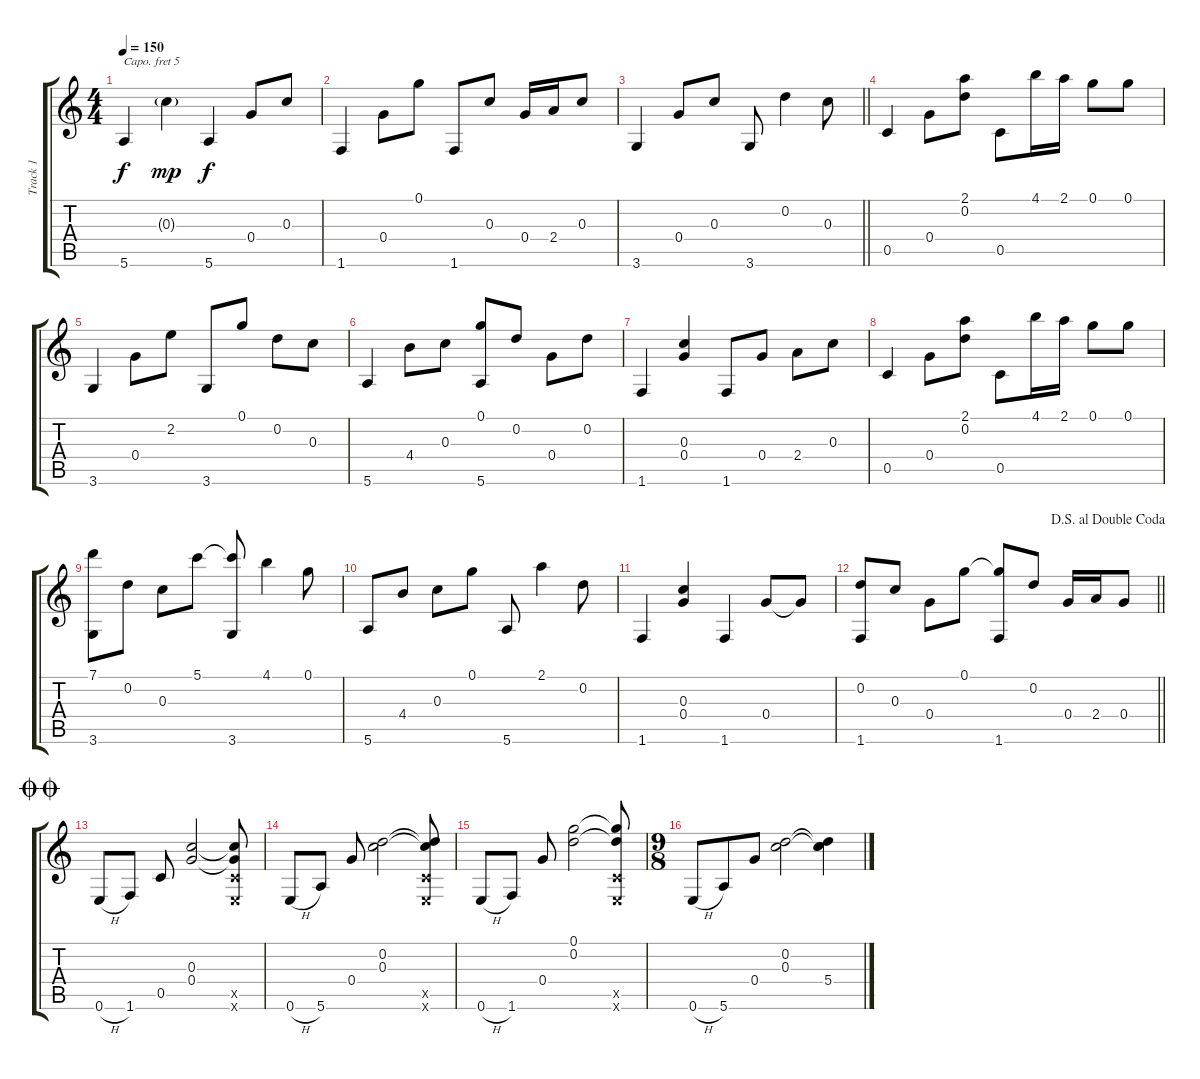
\track ("Track 1" "Track 1") {instrument acousticguitarsteel}
\staff {score tabs}
\capo 5
\tuning (D4 A3 G3 D3 G2 B1) {hide}
\ts (4 4)
\tempo 150
\clef g2
\ks c
5.6.4{dy f} 0.3{g}.4{dy mp} 5.6.4{dy f} 0.4.8 0.3.8 |
1.6.4 0.4.8 0.1.8 1.6.8 0.3.8 0.4.16 2.4.16 0.3.8 |
\barLineRight lightlight
3.6.4 0.4.8 0.3.8 3.6.8 0.2.4 0.3.8 |
0.5.4 0.4.8 (2.1 0.2).8 0.5.8 4.1.16 2.1.16 0.1.8 0.1.8 |
3.6.4 0.4.8 2.2.8 3.6.8 0.1.8 0.2.8 0.3.8 |
5.6.4 4.4.8 0.3.8 (0.1 5.6).8 0.2.8 0.4.8 0.2.8 |
1.6.4 (0.3 0.4).4 1.6.8 0.4.8 2.4.8 0.3.8 |
0.5.4 0.4.8 (2.1 0.2).8 0.5.8 4.1.16 2.1.16 0.1.8 0.1.8 |
(7.1 3.6).8 0.2.8 0.3.8 5.1.8 (5.1{t} 3.6).8 4.1.4 0.1.8 |
5.6.8 4.4.8 0.3.8 0.1.8 5.6.8 2.1.4 0.2.8 |
1.6.4 (0.3 0.4).4 1.6.4 0.4.8 0.4{t}.8 |
\jump dalsegnoaldoublecoda
\barLineRight lightlight
(0.2 1.6).8 0.3.8 0.4.8 0.1.8 (0.1{t} 1.6).8 0.2.8 0.4.16 2.4.16 0.4.8 |
\jump doublecoda
0.6{h}.8 1.6.8 0.5.8 (0.3 0.4).2 (0.3{t} 0.4{t} 0.5{x} 0.6{x}).8 |
0.6{h}.8 5.6.8 0.4.8 (0.2 0.3).2 (0.2{t} 0.3{t} 0.5{x} 0.6{x}).8 |
0.6{h}.8 1.6.8 0.4.8 (0.1 0.2).2 (0.1{t} 0.2{t} 0.5{x} 0.6{x}).8 |
\ts (9 8)
0.6{h}.8 5.6.8 0.4.8 (0.2 0.3).2 (0.2{t} 0.3{t} 5.4).4
